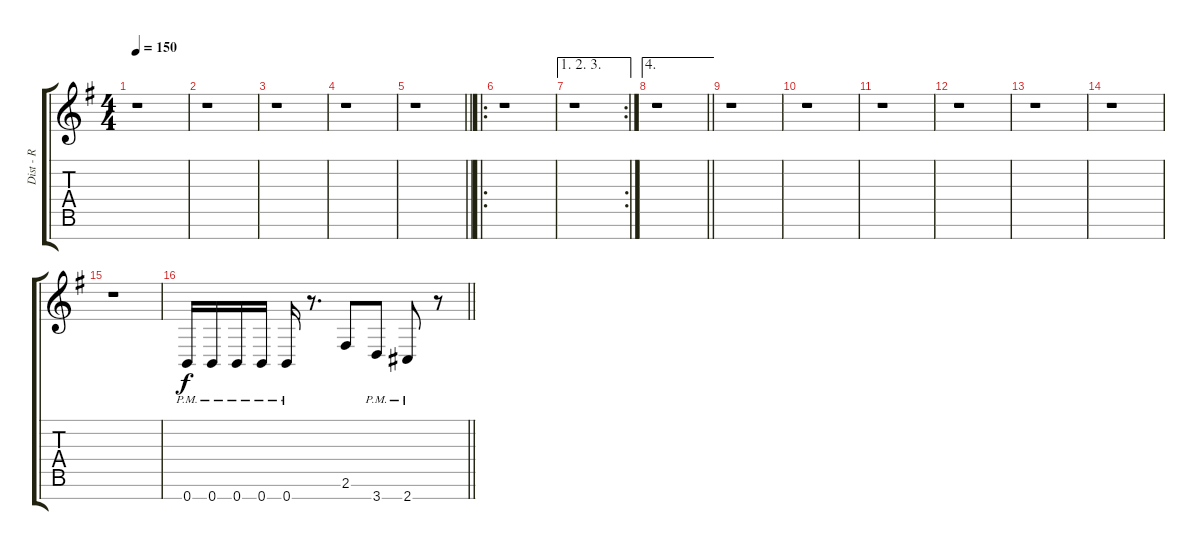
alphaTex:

\track ("Dist - R" "Dist - R") {instrument distortionguitar}
\staff {score tabs}
\tuning (E4 B3 G3 D3 A2 E2 B1) {hide}
\ts (4 4)
\tempo 150
\clef g2
\ks g
r.1{dy mf} |
r.1 |
r.1 |
r.1 |
\barLineRight lightlight
r.1 |
\ro
r.1 |
\ae (1 2 3)
\rc 2
r.1 |
\ae 4
\barLineRight lightlight
r.1 |
r.1 |
r.1 |
r.1 |
r.1 |
r.1 |
r.1 |
r.1 |
\barLineRight lightlight
0.7{pm}.16{dy f} 0.7{pm}.16 0.7{pm}.16 0.7{pm}.16 0.7{pm}.16 r.8{d} 2.6.8 3.7{pm}.8 2.7{pm}.8 r.8
